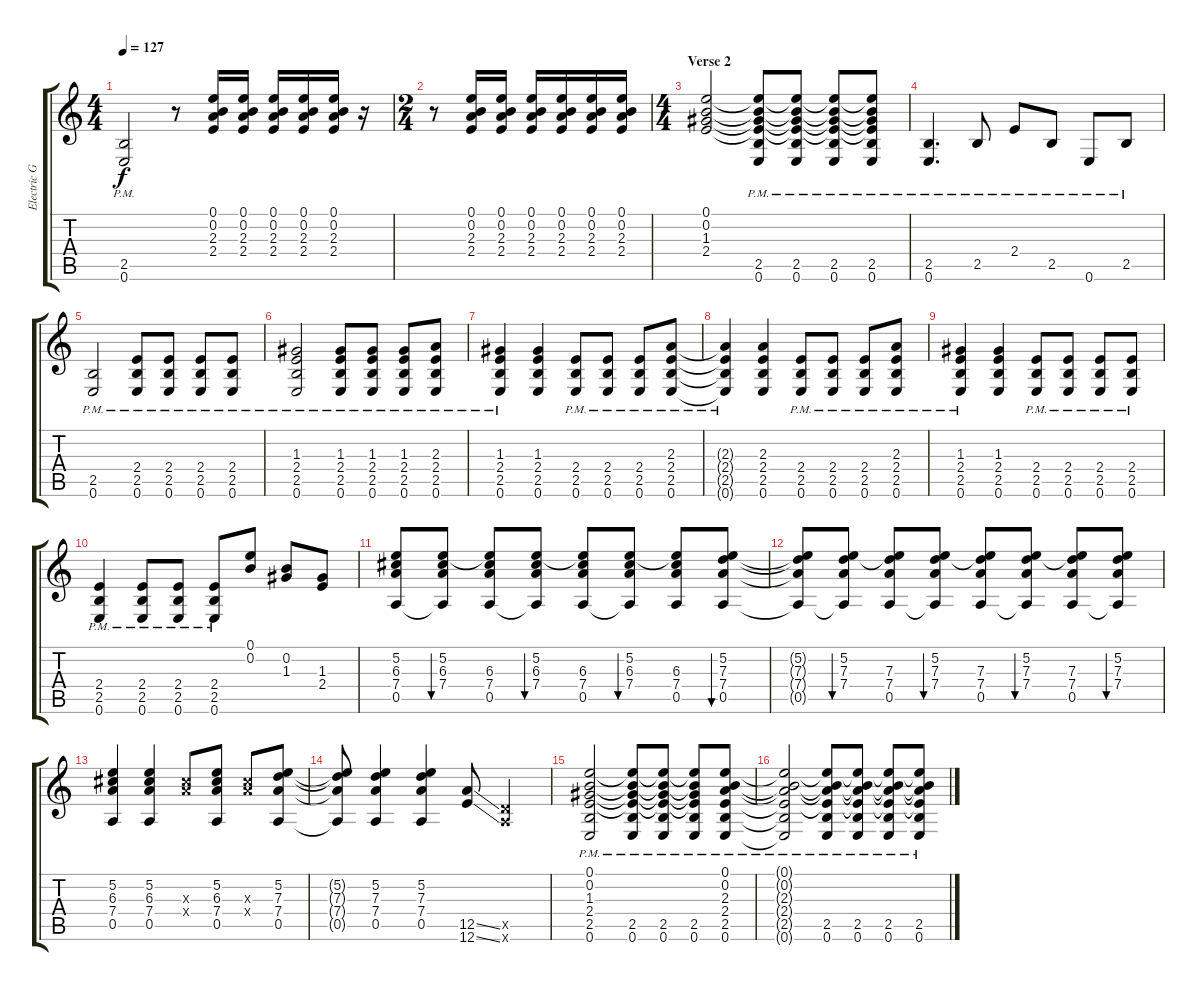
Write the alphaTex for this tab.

\track ("Electric Guitar 1 (Left)" "Electric G") {instrument overdrivenguitar}
\staff {score tabs}
\tuning (E4 B3 G3 D3 A2 E2) {hide}
\ts (4 4)
\tempo 127
\clef g2
\ks c
(2.5{pm} 0.6).2{dy f} r.8 (0.1 0.2 2.3 2.4).16 (0.1 0.2 2.3 2.4).16 (0.1 0.2 2.3 2.4).16 (0.1 0.2 2.3 2.4).16 (0.1 0.2 2.3 2.4).16 r.16 |
\ts (2 4)
r.8 (0.1 0.2 2.3 2.4).16 (0.1 0.2 2.3 2.4).16 (0.1 0.2 2.3 2.4).16 (0.1 0.2 2.3 2.4).16 (0.1 0.2 2.3 2.4).16 (0.1 0.2 2.3 2.4).16 |
\ts (4 4)
\section ("" "Verse 2")
(0.1 0.2 1.3 2.4).2 (0.1{t} 0.2{t} 1.3{t} 2.4{t} 2.5{pm} 0.6).8 (0.1{t} 0.2{t} 1.3{t} 2.4{t} 2.5{pm} 0.6).8 (0.1{t} 0.2{t} 1.3{t} 2.4{t} 2.5{pm} 0.6).8 (0.1{t} 0.2{t} 1.3{t} 2.4{t} 2.5{pm} 0.6).8 |
(2.5{pm} 0.6).4{d} 2.5{pm}.8 2.4{pm}.8 2.5{pm}.8 0.6{pm}.8 2.5{pm}.8 |
(2.5{pm} 0.6).2 (2.4 2.5{pm} 0.6).8 (2.4 2.5{pm} 0.6).8 (2.4 2.5{pm} 0.6).8 (2.4 2.5{pm} 0.6).8 |
(1.3 2.4 2.5{pm} 0.6).2 (1.3 2.4 2.5{pm} 0.6).8 (1.3 2.4 2.5{pm} 0.6).8 (1.3 2.4 2.5{pm} 0.6).8 (2.3 2.4 2.5{pm} 0.6).8 |
(1.3 2.4 2.5{pm} 0.6).4 (1.3 2.4 2.5 0.6).4 (2.4 2.5{pm} 0.6).8 (2.4 2.5{pm} 0.6).8 (2.4 2.5{pm} 0.6).8 (2.3 2.4 2.5{pm} 0.6).8 |
(2.3{t} 2.4{t} 2.5{pm t} 0.6{t}).4 (2.3 2.4 2.5 0.6).4 (2.4 2.5{pm} 0.6).8 (2.4 2.5{pm} 0.6).8 (2.4 2.5{pm} 0.6).8 (2.3 2.4 2.5{pm} 0.6).8 |
(1.3 2.4 2.5{pm} 0.6).4 (1.3 2.4 2.5 0.6).4 (2.4 2.5{pm} 0.6).8 (2.4 2.5{pm} 0.6).8 (2.4 2.5{pm} 0.6).8 (2.4 2.5{pm} 0.6).8 |
(2.4 2.5{pm} 0.6).4 (2.4 2.5{pm} 0.6).8 (2.4 2.5{pm} 0.6).8 (2.4 2.5{pm} 0.6).8 (0.1 0.2).8 (0.2 1.3).8 (1.3 2.4).8 |
(5.2 6.3 7.4 0.5).8 (5.2 6.3 7.4 0.5{t}).8{bu 120} (5.2{t} 6.3 7.4 0.5).8 (5.2 6.3 7.4 0.5{t}).8{bu 120} (5.2{t} 6.3 7.4 0.5).8 (5.2 6.3 7.4 0.5{t}).8{bu 120} (5.2{t} 6.3 7.4 0.5).8 (5.2 7.3 7.4 0.5).8{bu 120} |
(5.2{t} 7.3{t} 7.4{t} 0.5{t}).8 (5.2 7.3 7.4 0.5{t}).8{bu 120} (5.2{t} 7.3 7.4 0.5).8 (5.2 7.3 7.4 0.5{t}).8{bu 120} (5.2{t} 7.3 7.4 0.5).8 (5.2 7.3 7.4 0.5{t}).8{bu 120} (5.2{t} 7.3 7.4 0.5).8 (5.2 7.3 7.4 0.5{t}).8{bu 120} |
(5.2 6.3 7.4 0.5).4 (5.2 6.3 7.4 0.5).4 (6.3{x} 7.4{x}).8 (5.2 6.3 7.4 0.5).8 (6.3{x} 7.4{x}).8 (5.2 7.3 7.4 0.5).8 |
(5.2{t} 7.3{t} 7.4{t} 0.5{t}).8 (5.2 7.3 7.4 0.5).4 (5.2 7.3 7.4 0.5).4 (12.5{ss} 12.6{ss}).8 (5.5{x} 5.6{x}).4 |
(0.1 0.2 1.3 2.4 2.5{pm} 0.6).2 (0.1{t} 0.2{t} 1.3{t} 2.4{t} 2.5{pm} 0.6).8 (0.1{t} 0.2{t} 1.3{t} 2.4{t} 2.5{pm} 0.6).8 (0.1{t} 0.2{t} 1.3{t} 2.4{t} 2.5{pm} 0.6).8 (0.1 0.2 2.3 2.4 2.5{pm} 0.6).8 |
(0.1{t} 0.2{t} 2.3{t} 2.4{t} 2.5{pm t} 0.6{t}).2 (0.1{t} 0.2{t} 2.3{t} 2.4{t} 2.5{pm} 0.6).8 (0.1{t} 0.2{t} 2.3{t} 2.4{t} 2.5{pm} 0.6).8 (0.1{t} 0.2{t} 2.3{t} 2.4{t} 2.5{pm} 0.6).8 (0.1{t} 0.2{t} 2.3{t} 2.4{t} 2.5{pm} 0.6).8
